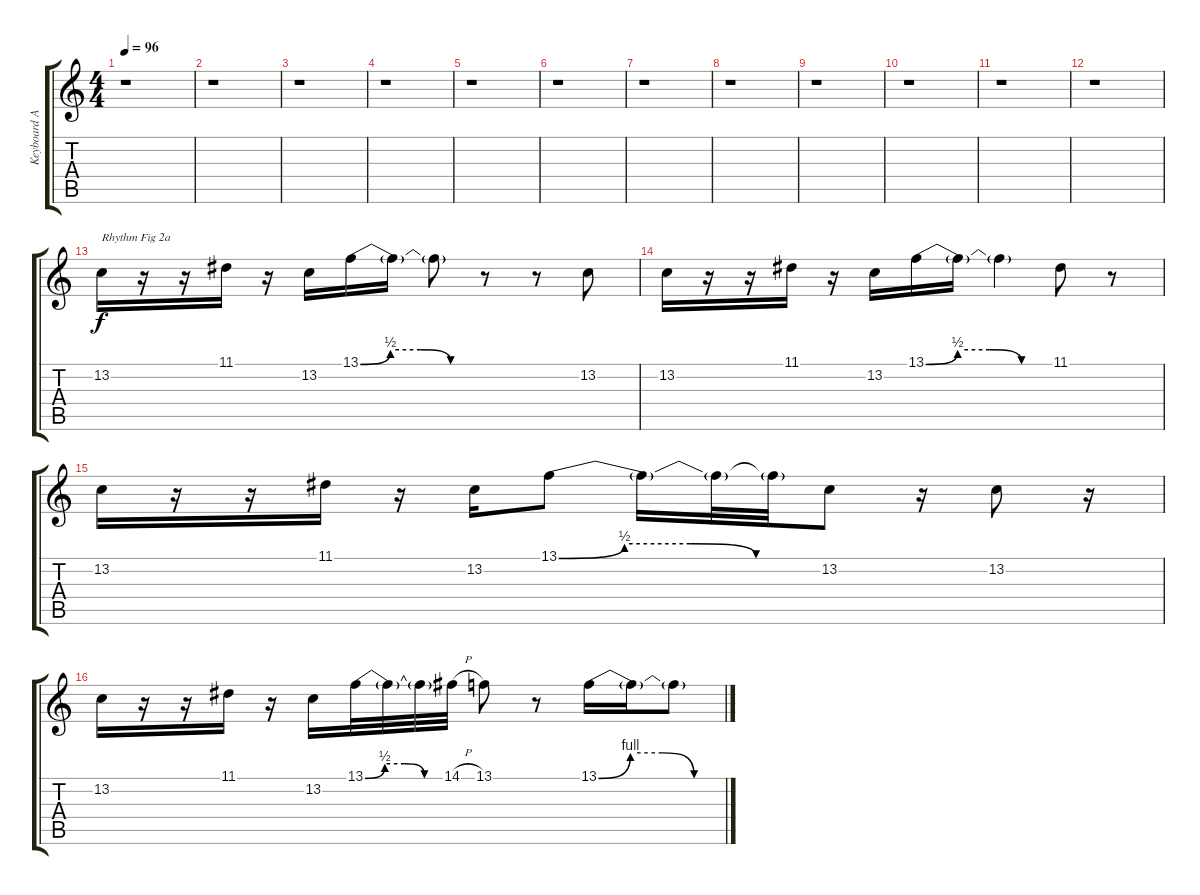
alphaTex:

\track ("Keyboard Arranged" "Keyboard A") {instrument brightacousticpiano}
\staff {score tabs}
\tuning (E4 B3 G3 D3 A2 E2) {hide}
\ts (4 4)
\tempo 96
\clef g2
\ks c
r.1{dy f} |
r.1 |
r.1 |
r.1 |
r.1 |
r.1 |
r.1 |
r.1 |
r.1 |
r.1 |
r.1 |
r.1 |
13.2.16{txt "Rhythm Fig 2a"} r.16 r.16 11.1.16 r.16 13.2.16 13.1{be (custom 0 0 15 2 30 2 45 0 60 0)}.16 13.1{t}.16 13.1{t}.8 r.8 r.8 13.2.8 |
13.2.16 r.16 r.16 11.1.16 r.16 13.2.16 13.1{be (custom 0 0 15 2 30 2 45 0 60 0)}.16 13.1{t}.16 13.1{t}.4 11.1.8 r.8 |
13.2.16 r.16 r.16 11.1.16 r.16 13.2.16 13.1{be (custom 0 0 15 2 30 2 45 0 60 0)}.8 13.1{t}.16 13.1{t}.32 13.1{t}.32 13.2.8 r.16 13.2.8 r.16 |
13.2.16 r.16 r.16 11.1.16 r.16 13.2.16 13.1{be (custom 0 0 15 2 30 2 45 0 60 0)}.32 13.1{t}.32 13.1{t}.32 14.1{h}.32 13.1.8 r.8 13.1{be (custom 0 0 15 4 30 4 45 0 60 0)}.16 13.1{t}.16 13.1{t}.8
